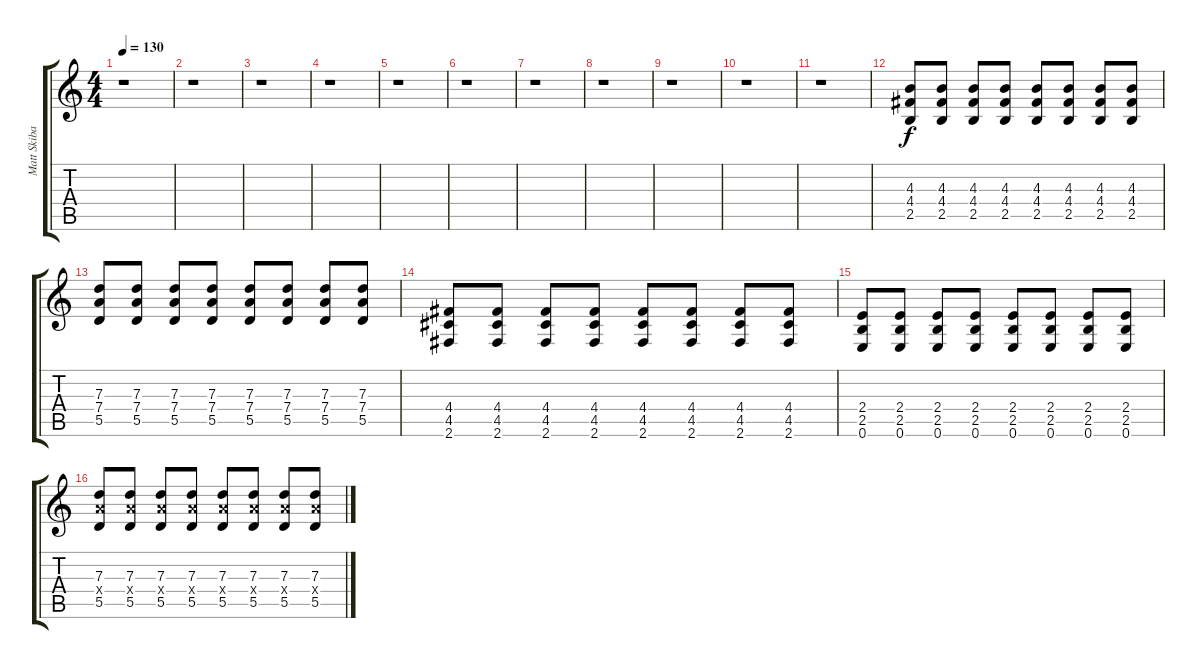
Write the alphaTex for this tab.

\track ("Matt Skiba 3" "Matt Skiba") {instrument overdrivenguitar}
\staff {score tabs}
\tuning (E4 B3 G3 D3 A2 E2) {hide}
\ts (4 4)
\tempo 130
\clef g2
\ks c
r.1{dy f} |
r.1 |
r.1 |
r.1 |
r.1 |
r.1 |
r.1 |
r.1 |
r.1 |
r.1 |
r.1 |
(4.3 4.4 2.5).8 (4.3 4.4 2.5).8 (4.3 4.4 2.5).8 (4.3 4.4 2.5).8 (4.3 4.4 2.5).8 (4.3 4.4 2.5).8 (4.3 4.4 2.5).8 (4.3 4.4 2.5).8 |
(7.3 7.4 5.5).8 (7.3 7.4 5.5).8 (7.3 7.4 5.5).8 (7.3 7.4 5.5).8 (7.3 7.4 5.5).8 (7.3 7.4 5.5).8 (7.3 7.4 5.5).8 (7.3 7.4 5.5).8 |
(4.4 4.5 2.6).8 (4.4 4.5 2.6).8 (4.4 4.5 2.6).8 (4.4 4.5 2.6).8 (4.4 4.5 2.6).8 (4.4 4.5 2.6).8 (4.4 4.5 2.6).8 (4.4 4.5 2.6).8 |
(2.4 2.5 0.6).8 (2.4 2.5 0.6).8 (2.4 2.5 0.6).8 (2.4 2.5 0.6).8 (2.4 2.5 0.6).8 (2.4 2.5 0.6).8 (2.4 2.5 0.6).8 (2.4 2.5 0.6).8 |
(7.3 7.4{x} 5.5).8 (7.3 7.4{x} 5.5).8 (7.3 7.4{x} 5.5).8 (7.3 7.4{x} 5.5).8 (7.3 7.4{x} 5.5).8 (7.3 7.4{x} 5.5).8 (7.3 7.4{x} 5.5).8 (7.3 7.4{x} 5.5).8
